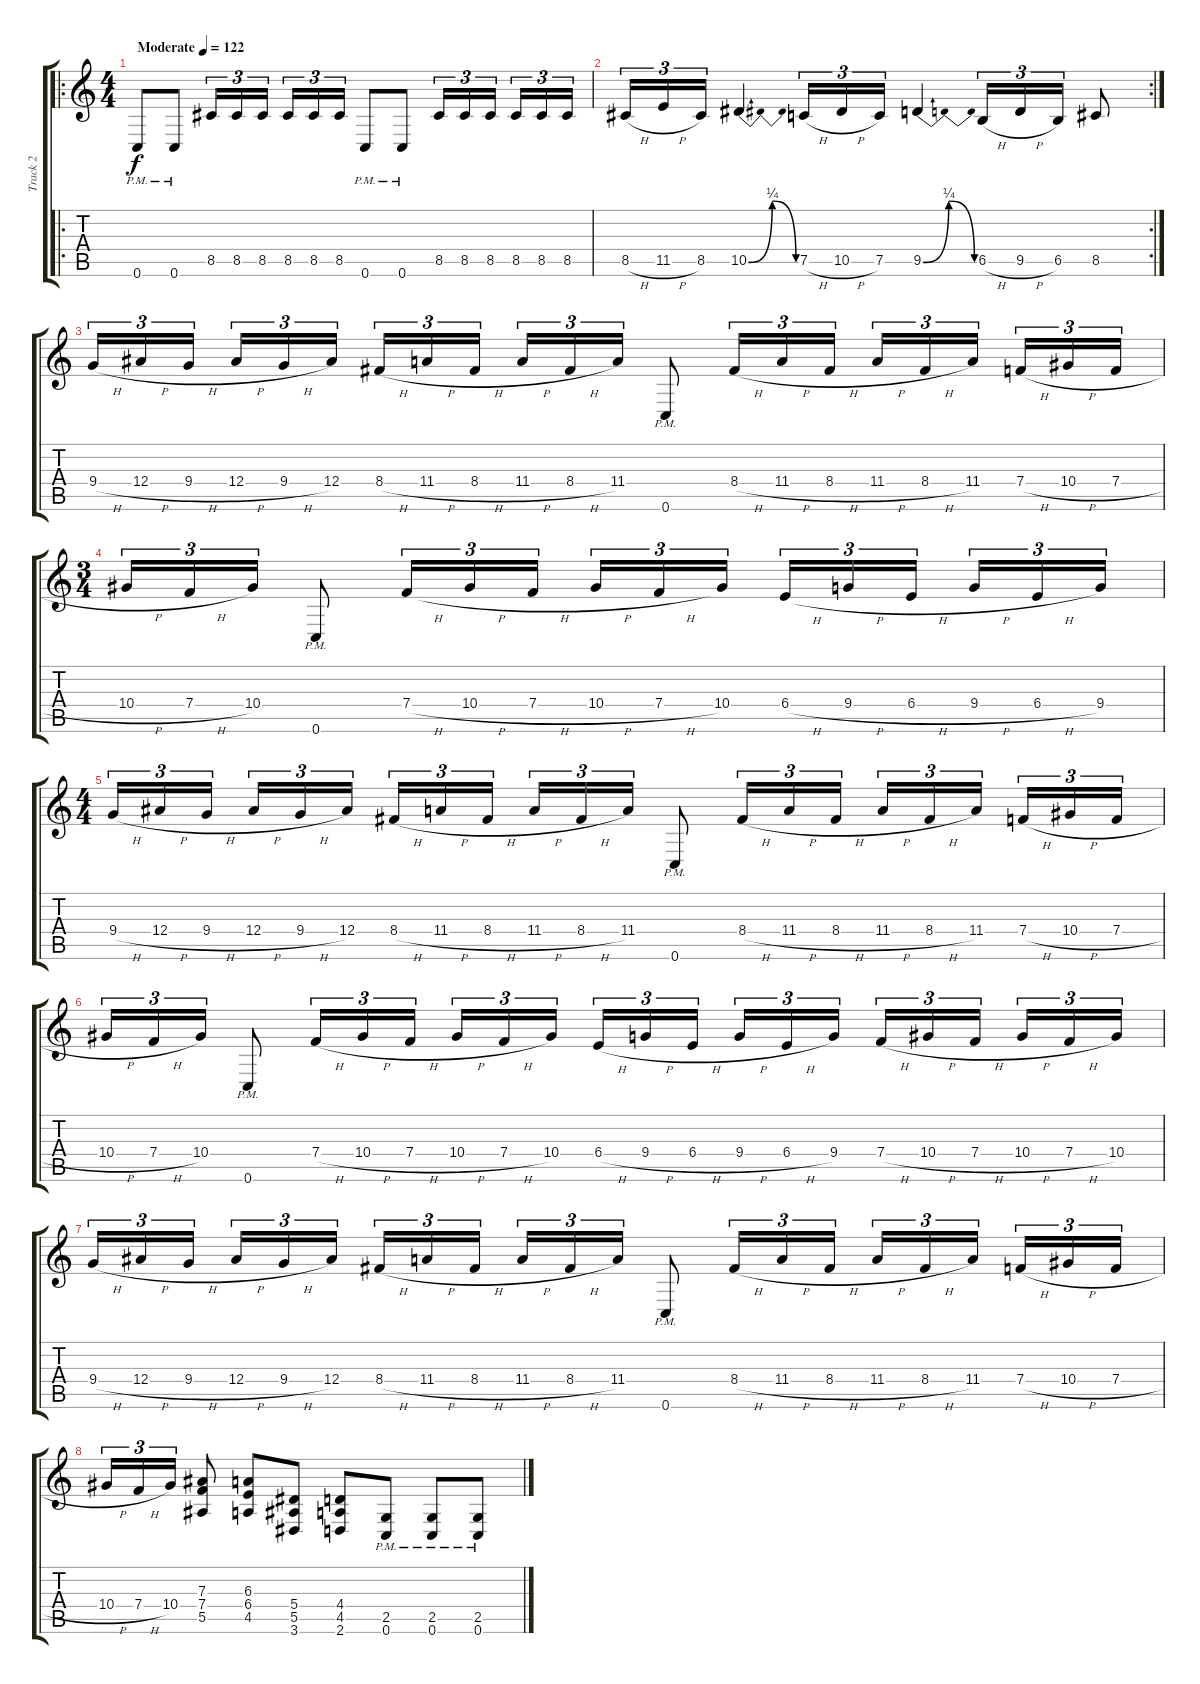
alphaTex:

\track ("Track 2" "Track 2") {instrument distortionguitar}
\staff {score tabs}
\tuning (C4 G3 Eb3 Bb2 F2 C2) {hide}
\ro
\ts (4 4)
\tempo (122 "Moderate")
\clef g2
\ks c
0.6{pm}.8{dy f instrument distortionguitar} 0.6{pm}.8 8.5.16{tu (3 2)} 8.5.16{tu (3 2)} 8.5.16{tu (3 2)} 8.5.16{tu (3 2)} 8.5.16{tu (3 2)} 8.5.16{tu (3 2)} 0.6{pm}.8 0.6{pm}.8 8.5.16{tu (3 2)} 8.5.16{tu (3 2)} 8.5.16{tu (3 2)} 8.5.16{tu (3 2)} 8.5.16{tu (3 2)} 8.5.16{tu (3 2)} |
\rc 2
8.5{h}.16{tu (3 2)} 11.5{h}.16{tu (3 2)} 8.5.16{tu (3 2)} 10.5{be (bendrelease 0 0 30 1 30 1 60 0)}.4 7.5{h}.16{tu (3 2)} 10.5{h}.16{tu (3 2)} 7.5.16{tu (3 2)} 9.5{be (bendrelease 0 0 30 1 30 1 60 0)}.4 6.5{h}.16{tu (3 2)} 9.5{h}.16{tu (3 2)} 6.5.16{tu (3 2)} 8.5.8 |
9.4{h}.16{tu (3 2)} 12.4{h}.16{tu (3 2)} 9.4{h}.16{tu (3 2)} 12.4{h}.16{tu (3 2)} 9.4{h}.16{tu (3 2)} 12.4.16{tu (3 2)} 8.4{h}.16{tu (3 2)} 11.4{h}.16{tu (3 2)} 8.4{h}.16{tu (3 2)} 11.4{h}.16{tu (3 2)} 8.4{h}.16{tu (3 2)} 11.4.16{tu (3 2)} 0.6{pm}.8 8.4{h}.16{tu (3 2)} 11.4{h}.16{tu (3 2)} 8.4{h}.16{tu (3 2)} 11.4{h}.16{tu (3 2)} 8.4{h}.16{tu (3 2)} 11.4.16{tu (3 2)} 7.4{h}.16{tu (3 2)} 10.4{h}.16{tu (3 2)} 7.4{h}.16{tu (3 2)} |
\ts (3 4)
10.4{h}.16{tu (3 2)} 7.4{h}.16{tu (3 2)} 10.4.16{tu (3 2)} 0.6{pm}.8 7.4{h}.16{tu (3 2)} 10.4{h}.16{tu (3 2)} 7.4{h}.16{tu (3 2)} 10.4{h}.16{tu (3 2)} 7.4{h}.16{tu (3 2)} 10.4.16{tu (3 2)} 6.4{h}.16{tu (3 2)} 9.4{h}.16{tu (3 2)} 6.4{h}.16{tu (3 2)} 9.4{h}.16{tu (3 2)} 6.4{h}.16{tu (3 2)} 9.4.16{tu (3 2)} |
\ts (4 4)
9.4{h}.16{tu (3 2)} 12.4{h}.16{tu (3 2)} 9.4{h}.16{tu (3 2)} 12.4{h}.16{tu (3 2)} 9.4{h}.16{tu (3 2)} 12.4.16{tu (3 2)} 8.4{h}.16{tu (3 2)} 11.4{h}.16{tu (3 2)} 8.4{h}.16{tu (3 2)} 11.4{h}.16{tu (3 2)} 8.4{h}.16{tu (3 2)} 11.4.16{tu (3 2)} 0.6{pm}.8 8.4{h}.16{tu (3 2)} 11.4{h}.16{tu (3 2)} 8.4{h}.16{tu (3 2)} 11.4{h}.16{tu (3 2)} 8.4{h}.16{tu (3 2)} 11.4.16{tu (3 2)} 7.4{h}.16{tu (3 2)} 10.4{h}.16{tu (3 2)} 7.4{h}.16{tu (3 2)} |
10.4{h}.16{tu (3 2)} 7.4{h}.16{tu (3 2)} 10.4.16{tu (3 2)} 0.6{pm}.8 7.4{h}.16{tu (3 2)} 10.4{h}.16{tu (3 2)} 7.4{h}.16{tu (3 2)} 10.4{h}.16{tu (3 2)} 7.4{h}.16{tu (3 2)} 10.4.16{tu (3 2)} 6.4{h}.16{tu (3 2)} 9.4{h}.16{tu (3 2)} 6.4{h}.16{tu (3 2)} 9.4{h}.16{tu (3 2)} 6.4{h}.16{tu (3 2)} 9.4.16{tu (3 2)} 7.4{h}.16{tu (3 2)} 10.4{h}.16{tu (3 2)} 7.4{h}.16{tu (3 2)} 10.4{h}.16{tu (3 2)} 7.4{h}.16{tu (3 2)} 10.4.16{tu (3 2)} |
9.4{h}.16{tu (3 2)} 12.4{h}.16{tu (3 2)} 9.4{h}.16{tu (3 2)} 12.4{h}.16{tu (3 2)} 9.4{h}.16{tu (3 2)} 12.4.16{tu (3 2)} 8.4{h}.16{tu (3 2)} 11.4{h}.16{tu (3 2)} 8.4{h}.16{tu (3 2)} 11.4{h}.16{tu (3 2)} 8.4{h}.16{tu (3 2)} 11.4.16{tu (3 2)} 0.6{pm}.8 8.4{h}.16{tu (3 2)} 11.4{h}.16{tu (3 2)} 8.4{h}.16{tu (3 2)} 11.4{h}.16{tu (3 2)} 8.4{h}.16{tu (3 2)} 11.4.16{tu (3 2)} 7.4{h}.16{tu (3 2)} 10.4{h}.16{tu (3 2)} 7.4{h}.16{tu (3 2)} |
10.4{h}.16{tu (3 2)} 7.4{h}.16{tu (3 2)} 10.4.16{tu (3 2)} (7.3 7.4 5.5).8 (6.3 6.4 4.5).8 (5.4 5.5 3.6).8 (4.4 4.5 2.6).8 (2.5{pm} 0.6{pm}).8 (2.5{pm} 0.6{pm}).8 (2.5{pm} 0.6{pm}).8
